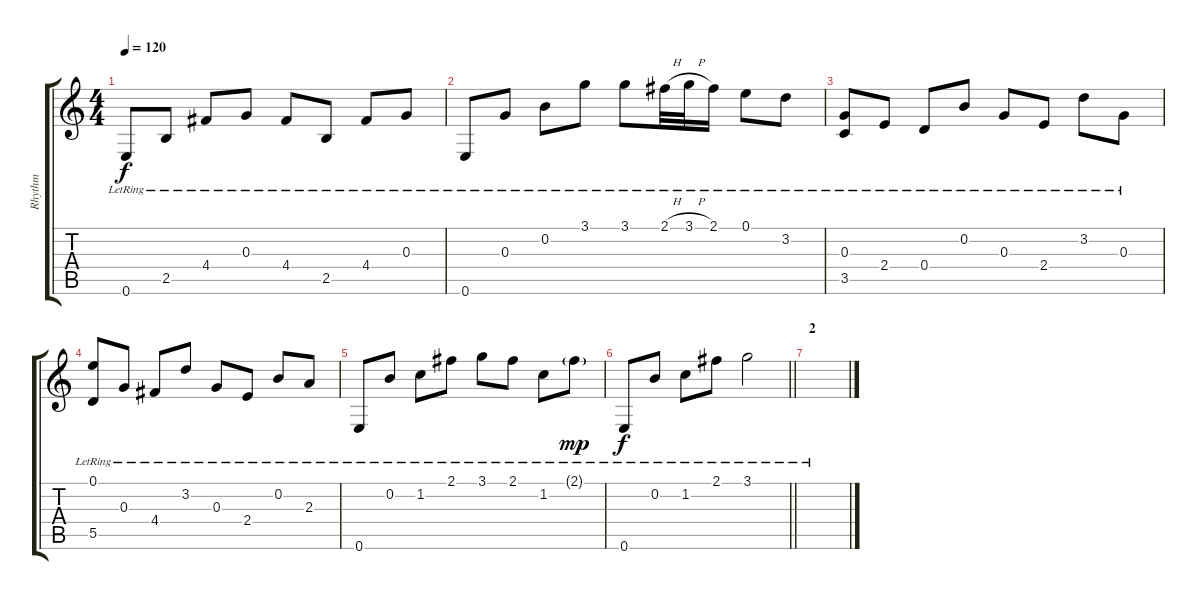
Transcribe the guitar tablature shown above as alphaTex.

\track ("Rhythm" "Rhythm") {instrument acousticguitarsteel}
\staff {score tabs}
\tuning (E4 B3 G3 D3 A2 E2) {hide}
\ts (4 4)
\tempo 120
\clef g2
\ks c
0.6{lr}.8{dy f} 2.5{lr}.8 4.4{lr}.8 0.3{lr}.8 4.4{lr}.8 2.5{lr}.8 4.4{lr}.8 0.3{lr}.8 |
0.6{lr}.8 0.3{lr}.8 0.2{lr}.8 3.1{lr}.8 3.1{lr}.8 2.1{h lr}.32 3.1{h lr}.32 2.1{lr}.16 0.1{lr}.8 3.2{lr}.8 |
(0.3{lr} 3.5{lr}).8 2.4{lr}.8 0.4{lr}.8 0.2{lr}.8 0.3{lr}.8 2.4{lr}.8 3.2{lr}.8 0.3{lr}.8 |
(0.1{lr} 5.5{lr}).8 0.3{lr}.8 4.4{lr}.8 3.2{lr}.8 0.3{lr}.8 2.4{lr}.8 0.2{lr}.8 2.3{lr}.8 |
0.6{lr}.8 0.2{lr}.8 1.2{lr}.8 2.1{lr}.8 3.1{lr}.8 2.1{lr}.8 1.2{lr}.8 2.1{g lr}.8{dy mp} |
\barLineRight lightlight
0.6{lr}.8{dy f} 0.2{lr}.8 1.2{lr}.8 2.1{lr}.8 3.1{lr}.2 |
\section ("" "2")
